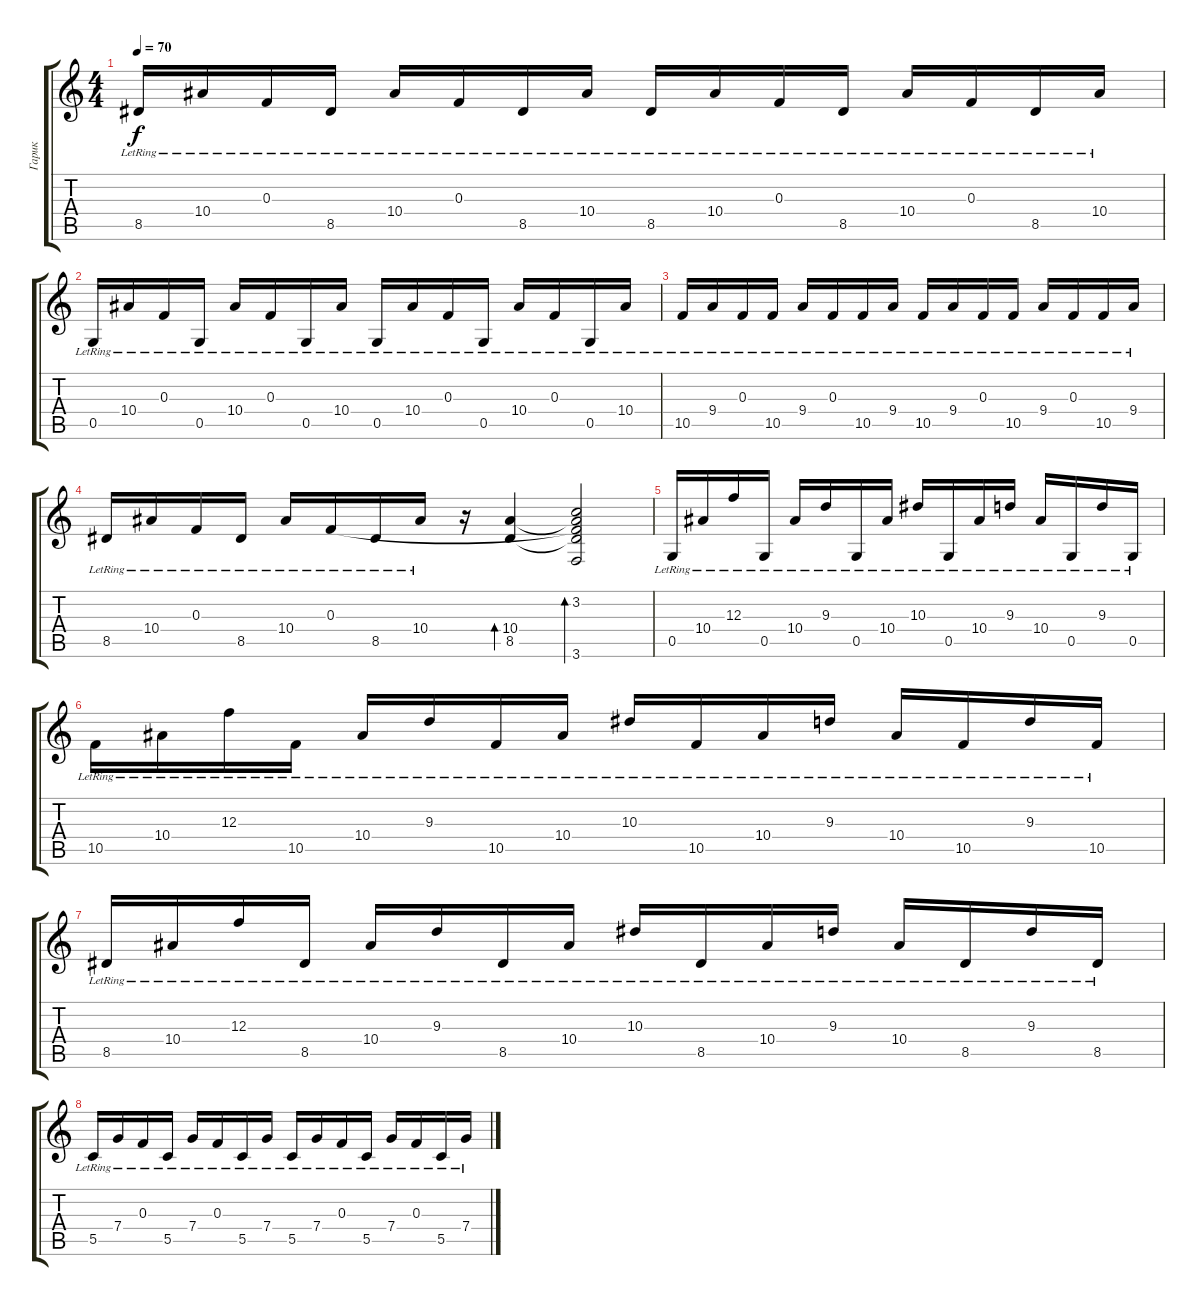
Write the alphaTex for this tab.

\track ("Гарик" "Гарик") {instrument acousticguitarsteel}
\staff {score tabs}
\tuning (D4 A3 F3 C3 G2 D2) {hide}
\ts (4 4)
\tempo 70
\clef g2
\ks c
8.5{lr}.16{dy f} 10.4{lr}.16 0.3{lr}.16 8.5{lr}.16 10.4{lr}.16 0.3{lr}.16 8.5{lr}.16 10.4{lr}.16 8.5{lr}.16 10.4{lr}.16 0.3{lr}.16 8.5{lr}.16 10.4{lr}.16 0.3{lr}.16 8.5{lr}.16 10.4{lr}.16 |
0.5{lr}.16 10.4{lr}.16 0.3{lr}.16 0.5{lr}.16 10.4{lr}.16 0.3{lr}.16 0.5{lr}.16 10.4{lr}.16 0.5{lr}.16 10.4{lr}.16 0.3{lr}.16 0.5{lr}.16 10.4{lr}.16 0.3{lr}.16 0.5{lr}.16 10.4{lr}.16 |
10.5{lr}.16 9.4{lr}.16 0.3{lr}.16 10.5{lr}.16 9.4{lr}.16 0.3{lr}.16 10.5{lr}.16 9.4{lr}.16 10.5{lr}.16 9.4{lr}.16 0.3{lr}.16 10.5{lr}.16 9.4{lr}.16 0.3{lr}.16 10.5{lr}.16 9.4{lr}.16 |
8.5{lr}.16 10.4{lr}.16 0.3{lr}.16 8.5{lr}.16 10.4{lr}.16 0.3{lr}.16 8.5{lr}.16 10.4{lr}.16 r.16 (10.4 8.5).4{bd 30} (3.2 0.3{t} 10.4{t} 8.5{t} 3.6).2{bd 30} |
0.5{lr}.16 10.4{lr}.16 12.3{lr}.16 0.5{lr}.16 10.4{lr}.16 9.3{lr}.16 0.5{lr}.16 10.4{lr}.16 10.3{lr}.16 0.5{lr}.16 10.4{lr}.16 9.3{lr}.16 10.4{lr}.16 0.5{lr}.16 9.3{lr}.16 0.5{lr}.16 |
10.5{lr}.16 10.4{lr}.16 12.3{lr}.16 10.5{lr}.16 10.4{lr}.16 9.3{lr}.16 10.5{lr}.16 10.4{lr}.16 10.3{lr}.16 10.5{lr}.16 10.4{lr}.16 9.3{lr}.16 10.4{lr}.16 10.5{lr}.16 9.3{lr}.16 10.5{lr}.16 |
8.5{lr}.16 10.4{lr}.16 12.3{lr}.16 8.5{lr}.16 10.4{lr}.16 9.3{lr}.16 8.5{lr}.16 10.4{lr}.16 10.3{lr}.16 8.5{lr}.16 10.4{lr}.16 9.3{lr}.16 10.4{lr}.16 8.5{lr}.16 9.3{lr}.16 8.5{lr}.16 |
5.5{lr}.16 7.4{lr}.16 0.3{lr}.16 5.5{lr}.16 7.4{lr}.16 0.3{lr}.16 5.5{lr}.16 7.4{lr}.16 5.5{lr}.16 7.4{lr}.16 0.3{lr}.16 5.5{lr}.16 7.4{lr}.16 0.3{lr}.16 5.5{lr}.16 7.4{lr}.16
